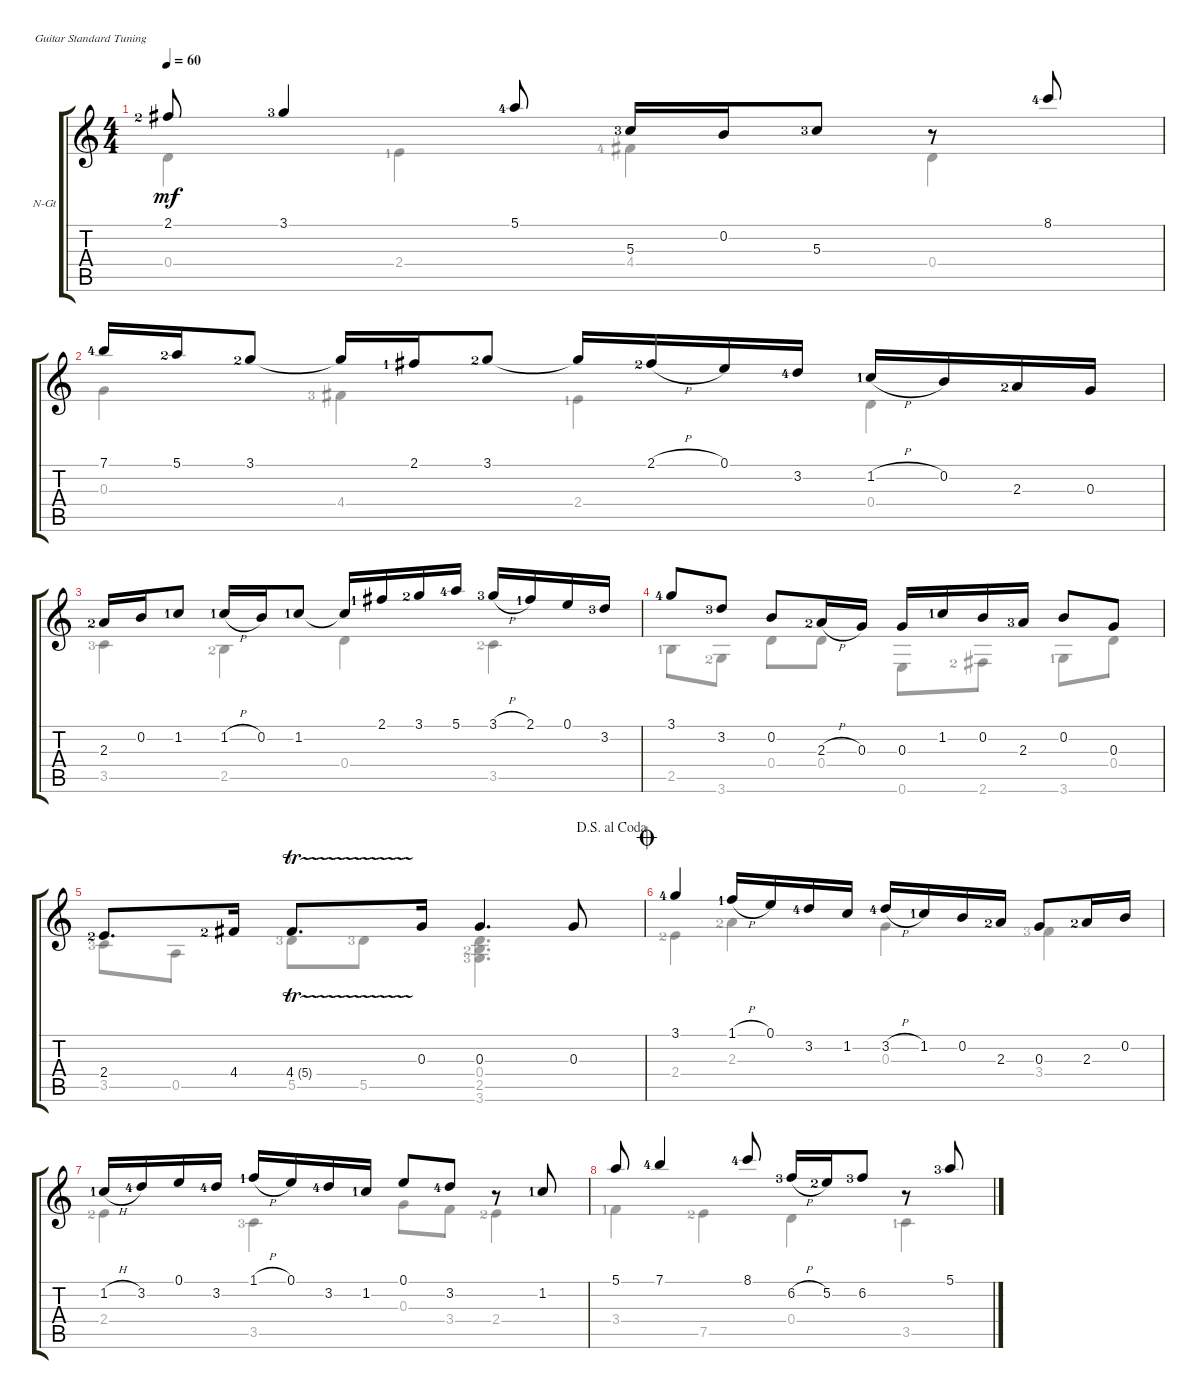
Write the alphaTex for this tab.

\defaultSystemsLayout 4
\bracketExtendMode groupsimilarinstruments
\firstSystemTrackNameOrientation horizontal
\otherSystemsTrackNameOrientation horizontal
\track ("Nylon Guitar" "N-Gt") {instrument acousticguitarnylon}
\staff {score tabs}
\tuning (E4 B3 G3 D3 A2 E2)
\voice
\ts (4 4)
\tempo 60
\clef g2
\ks c
2.1{lf 3}.8{dy mf} 3.1{lf 4}.4 5.1{lf 5}.8 5.3{lf 4}.16 0.2.16 5.3{lf 4}.8 r.8 8.1{lf 5}.8 |
7.1{lf 5}.16 5.1{lf 3}.16 3.1{lf 3}.8 3.1{t}.16 2.1{lf 2}.16 3.1{lf 3}.8 3.1{t}.16 2.1{h lf 3}.16 0.1.16 3.2{lf 5}.16 1.2{h lf 2}.16 0.2.16 2.3{lf 3}.16 0.3.16 |
2.3{lf 3}.16 0.2.16 1.2{lf 2}.8 1.2{h lf 2}.16 0.2.16 1.2{lf 2}.8 1.2{t}.16 2.1{lf 2}.16 3.1{lf 3}.16 5.1{lf 5}.16 3.1{h lf 4}.16 2.1{lf 2}.16 0.1.16 3.2{lf 4}.16 |
3.1{lf 5}.8 3.2{lf 4}.8 0.2.8 2.3{h lf 3}.16 0.3.16 0.3.16 1.2{lf 2}.16 0.2.16 2.3{lf 4}.16 0.2.8 0.3.8 |
\jump dalsegnoalcoda
2.4{lf 3}.8{d} 4.4{lf 3}.16 4.4{tr (5 16)}.8{d} 0.3.16 0.3.4{d} 0.3.8 |
\jump coda
3.1{lf 5}.4 1.1{h lf 2}.16 0.1.16 3.2{lf 5}.16 1.2.16 3.2{h lf 5}.16 1.2{lf 2}.16 0.2.16 2.3{lf 3}.16 0.3.8 2.3{lf 3}.16 0.2.16 |
1.2{h lf 2}.16 3.2{lf 5}.16 0.1.16 3.2{lf 5}.16 1.1{h lf 2}.16 0.1.16 3.2{lf 5}.16 1.2{lf 2}.16 0.1.8 3.2{lf 5}.8 r.8 1.2{lf 2}.8 |
5.1.8 7.1{lf 5}.4 8.1{lf 5}.8 6.2{h lf 4}.16 5.2{lf 3}.16 6.2{lf 4}.8 r.8 5.1{lf 4}.8
\voice
\clef g2
\ottava regular
\simile none
\ks c
0.4.4{dy mf} 2.4{lf 2}.4 4.4{lf 5}.4 0.4.4 |
0.3.4 4.4{lf 4}.4 2.4{lf 2}.4 0.4.4 |
3.5{lf 4}.4 2.5{lf 3}.4 0.4.4 3.5{lf 3}.4 |
2.5{lf 2}.8 3.6{lf 3}.8 0.4.8 0.4.8 0.6.8 2.6{lf 3}.8 3.6{lf 2}.8 0.4.8 |
3.5{lf 4}.8 0.5.8 5.5{lf 4}.8 5.5{lf 4}.8 (2.5{lf 3} 3.6{lf 4} 0.4).4{d} |
2.4{lf 3}.4 2.3{lf 3}.4 0.3.4 3.4{lf 4}.4 |
2.4{lf 3}.4 3.5{lf 4}.4 0.3.8 3.4.8 2.4{lf 3}.4 |
3.4{lf 2}.4 7.5{lf 3}.4 0.4.4 3.5{lf 2}.4
